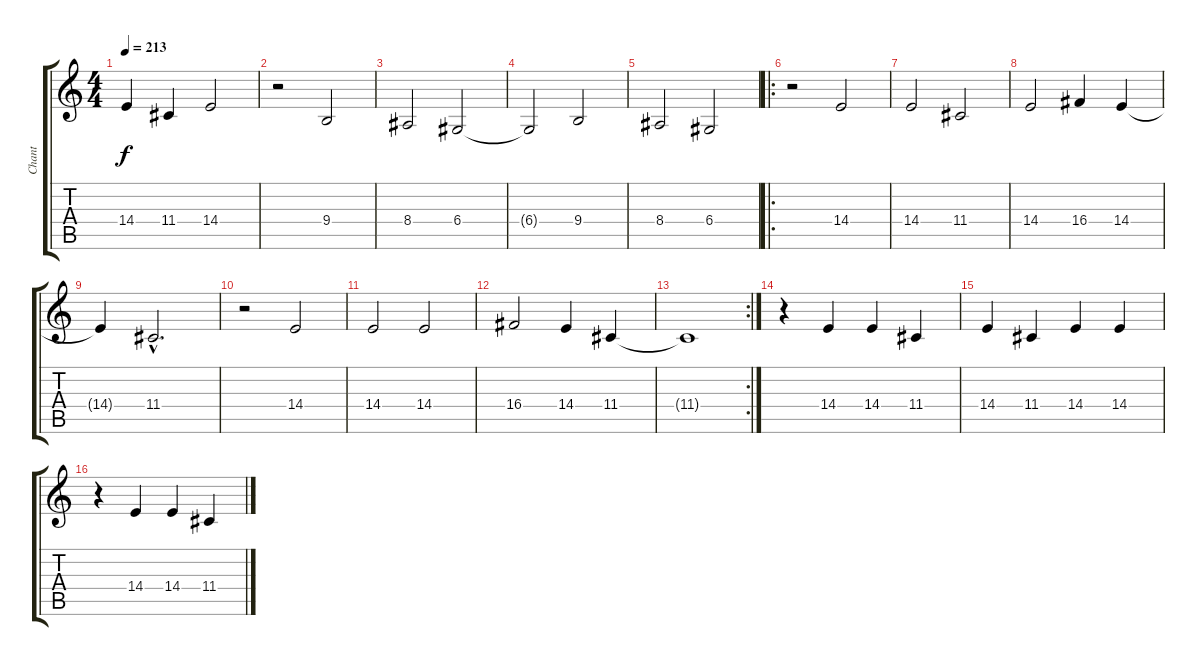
\track ("Chant" "Chant") {instrument choiraahs}
\staff {score tabs}
\tuning (E4 B3 G3 D3 A2 E2) {hide}
\ts (4 4)
\tempo 213
\clef g2
\ks c
14.4.4{dy f} 11.4.4 14.4.2 |
r.2 9.4.2 |
8.4.2 6.4.2 |
6.4{t}.2 9.4.2 |
8.4.2 6.4.2 |
\ro
r.2 14.4.2 |
14.4.2 11.4.2 |
14.4.2 16.4.4 14.4.4 |
14.4{t}.4 11.4{hac}.2{d} |
r.2 14.4.2 |
14.4.2 14.4.2 |
16.4.2 14.4.4 11.4.4 |
\rc 2
11.4{t}.1 |
r.4 14.4.4 14.4.4 11.4.4 |
14.4.4 11.4.4 14.4.4 14.4.4 |
r.4 14.4.4 14.4.4 11.4.4
